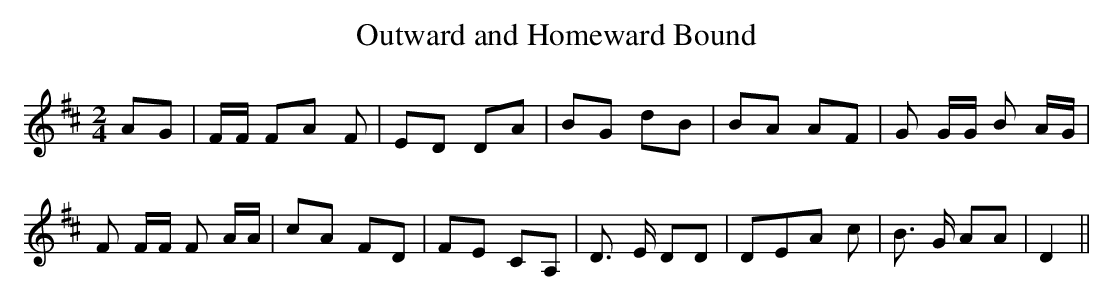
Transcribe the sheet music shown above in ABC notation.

X:1
T:Outward and Homeward Bound
M:2/4
L:1/8
K:D
 AG| F/2F/2 FA F| ED DA| BG dB| BA AF| G G/2G/2 B A/2G/2| F F/2F/2 F A/2A/2|\
 cA FD| FE CA,| D3/2 E/2 DD|D-E-A c| B3/2 G/2 AA| D2||
